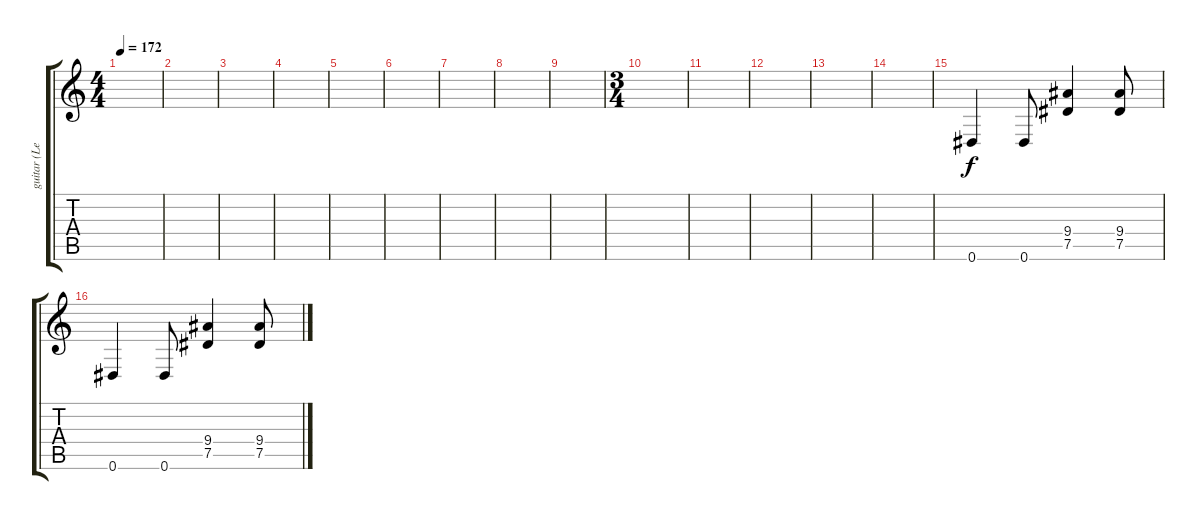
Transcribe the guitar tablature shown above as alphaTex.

\track ("guitar (Levi)" "guitar (Le") {instrument distortionguitar}
\staff {score tabs}
\tuning (Eb4 Bb3 Gb3 Db3 Ab2 Eb2) {hide}
\ts (4 4)
\tempo 172
\clef g2
\ks c
|
|
|
|
|
|
|
|
|
\ts (3 4)
|
|
|
|
|
0.6.4{volume 13} 0.6.8 (9.4 7.5).4 (9.4 7.5).8 |
0.6.4 0.6.8 (9.4 7.5).4 (9.4 7.5).8
